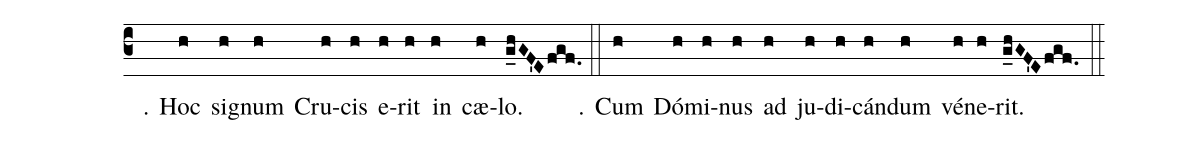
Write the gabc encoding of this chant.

%%
(c3)
℣.( ) Hoc(h) sig(h)num(h) Cru(h)cis(h) e(h)rit(h)
in(h) cæ(h)lo.(g_hGF'Efgf.)
℟.(::) Cum(h) Dó(h)mi(h)nus(h) ad(h) ju(h)di(h)cán(h)dum(h)
vé(h)ne(h)rit.(g_hGF'Efgf.) (::)
